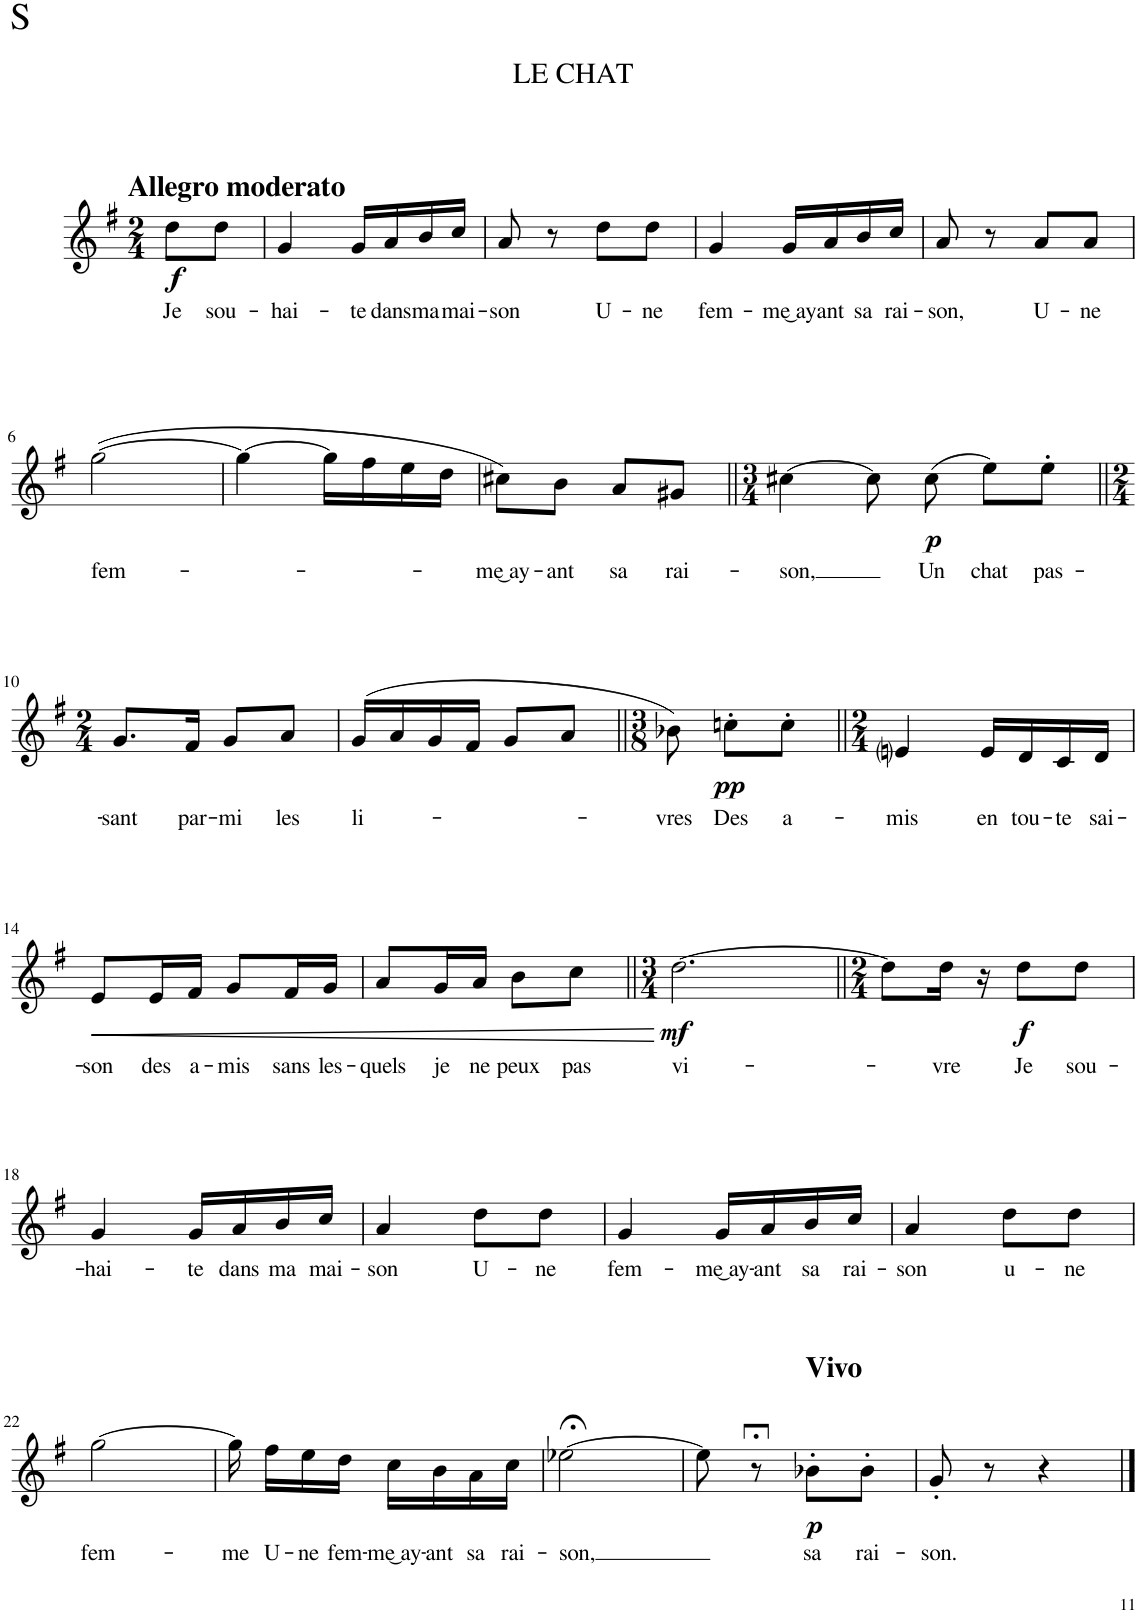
**kern	**text	**dynam
*part1	*part1	*part1
*staff1	*staff1	*staff1
*I"Soprano	*	*
*clefG2	*	*
*k[f#]	*	*
*M2/4	*	*
=1	=1	=1
!LO:TX:a:B:t=Allegro moderato	!	!
!	!LO:LY:b	!LO:DY:b
8dd\L	Je	f
!	!LO:LY:b	!
8dd\J	sou-	.
=2	=2	=2
!	!LO:LY:b	!
4g/	-hai-	.
!	!LO:LY:b	!
16g/LL	-te	.
!	!LO:LY:b	!
16a/	dans	.
!	!LO:LY:b	!
16b/	ma	.
!	!LO:LY:b	!
16cc/JJ	mai-	.
=3	=3	=3
!	!LO:LY:b	!
8a/	-son	.
8r	.	.
!	!LO:LY:b	!
8dd\L	U-	.
!	!LO:LY:b	!
8dd\J	-ne	.
=4	=4	=4
!	!LO:LY:b	!
4g/	fem-	.
!	!LO:LY:b	!
16g/LL	-me͜ ay	.
!	!LO:LY:b	!
16a/	ant	.
!	!LO:LY:b	!
16b/	sa	.
!	!LO:LY:b	!
16cc/JJ	rai-	.
=5	=5	=5
!	!LO:LY:b	!
8a/	-son,	.
8r	.	.
!	!LO:LY:b	!
8a/L	U-	.
!	!LO:LY:b	!
8a/J	-ne	.
!!LO:LB:g=z
=6	=6	=6
!	!LO:LY:b	!
([2gg\	fem-	.
=7	=7	=7
4gg\_	.	.
16gg\LL]	.	.
16ff#\	.	.
16ee\	.	.
16dd\JJ	.	.
=8	=8	=8
!	!LO:LY:b	!
8cc#X\L)	-me͜ ay-	.
!	!LO:LY:b	!
8b\J	-ant	.
!	!LO:LY:b	!
8a/L	sa	.
!	!LO:LY:b	!
8g#X/J	rai-	.
=9||	=9||	=9||
*M3/4	*	*
!	!LO:LY:b	!
[4cc#X\	-son,	.
8cc#\]	.	.
!	!LO:LY:b	!LO:DY:b
(8cc#\	Un	p
!	!LO:LY:b	!
8ee\L)	chat	.
!	!LO:LY:b	!
8ee'\J	pas-	.
!!LO:LB:g=z
=10||	=10||	=10||
*M2/4	*	*
!	!LO:LY:b	!
8.g/L	-sant	.
!	!LO:LY:b	!
16f#/Jk	par-	.
!	!LO:LY:b	!
8g/L	-mi	.
!	!LO:LY:b	!
8a/J	les	.
=11	=11	=11
!	!LO:LY:b	!
(16g/LL	li-	.
16a/	.	.
16g/	.	.
16f#/JJ	.	.
8g/L	.	.
8a/J	.	.
=12||	=12||	=12||
*M3/8	*	*
!	!LO:LY:b	!
8b-X\)	-vres	.
!	!LO:LY:b	!LO:DY:b
8ccn'\L	Des	pp
!	!LO:LY:b	!
8cc'\J	a-	.
=13||	=13||	=13||
*M2/4	*	*
!	!LO:LY:b	!
4eni/	-mis	.
!	!LO:LY:b	!
16e/LL	en	.
!	!LO:LY:b	!
16d/	tou-	.
!	!LO:LY:b	!
16c/	-te	.
!	!LO:LY:b	!
16d/JJ	sai-	.
!!LO:LB:g=z
=14	=14	=14
!	!LO:LY:b	!LO:HP:b
8e/L	-son	<
!	!LO:LY:b	!
16e/L	des	.
!	!LO:LY:b	!
16f#/JJ	a-	.
!	!LO:LY:b	!
8g/L	-mis	.
!	!LO:LY:b	!
16f#/L	sans	.
!	!LO:LY:b	!
16g/JJ	les-	.
=15	=15	=15
!	!LO:LY:b	!
8a/L	-quels	.
!	!LO:LY:b	!
16g/L	je	.
!	!LO:LY:b	!
16a/JJ	ne	.
!	!LO:LY:b	!
8b\L	peux	.
!	!LO:LY:b	!
8cc\J	pas	.
.	.	[
=16||	=16||	=16||
*M3/4	*	*
!	!LO:LY:b	!LO:DY:b
[2.dd\	vi-	mf
=17||	=17||	=17||
*M2/4	*	*
8dd\L]	.	.
!	!LO:LY:b	!
16dd\Jk	-vre	.
16r	.	.
!	!LO:LY:b	!LO:DY:b
8dd\L	Je	f
!	!LO:LY:b	!
8dd\J	sou-	.
!!LO:LB:g=z
=18	=18	=18
!	!LO:LY:b	!
4g/	-hai-	.
!	!LO:LY:b	!
16g/LL	-te	.
!	!LO:LY:b	!
16a/	dans	.
!	!LO:LY:b	!
16b/	ma	.
!	!LO:LY:b	!
16cc/JJ	mai-	.
=19	=19	=19
!	!LO:LY:b	!
4a/	-son	.
!	!LO:LY:b	!
8dd\L	U-	.
!	!LO:LY:b	!
8dd\J	-ne	.
=20	=20	=20
!	!LO:LY:b	!
4g/	fem-	.
!	!LO:LY:b	!
16g/LL	-me͜ ay-	.
!	!LO:LY:b	!
16a/	-ant	.
!	!LO:LY:b	!
16b/	sa	.
!	!LO:LY:b	!
16cc/JJ	rai-	.
=21	=21	=21
!	!LO:LY:b	!
4a/	-son	.
!	!LO:LY:b	!
8dd\L	u-	.
!	!LO:LY:b	!
8dd\J	-ne	.
!!LO:LB:g=z
=22	=22	=22
!	!LO:LY:b	!
[2gg\	fem-	.
=23	=23	=23
!	!LO:LY:b	!
16gg\]	-me	.
!	!LO:LY:b	!
16ff#\LL	U-	.
!	!LO:LY:b	!
16ee\	-ne	.
!	!LO:LY:b	!
16dd\JJ	fem-	.
!	!LO:LY:b	!
16cc\LL	-me͜ ay-	.
!	!LO:LY:b	!
16b\	-ant	.
!	!LO:LY:b	!
16a\	sa	.
!	!LO:LY:b	!
16cc\JJ	rai-	.
=24	=24	=24
!	!LO:LY:b	!
[2ee-X;<\	-son,	.
=25	=25	=25
8ee-\]	.	.
8r;<	.	.
!LO:TX:a:B:t=Vivo	!	!
!	!LO:LY:b	!LO:DY:b
8b-X'\L	sa	p
!	!LO:LY:b	!
8b-'\J	rai-	.
=26	=26	=26
!	!LO:LY:b	!
8g'/	-son.	.
8r	.	.
4r	.	.
==	==	==
*-	*-	*-
